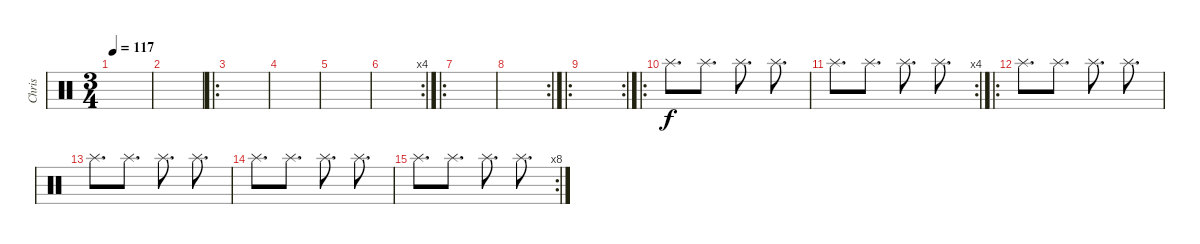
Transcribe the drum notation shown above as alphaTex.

\track ("Chris" "Chris") {instrument percussion}
\staff {score}
\articulation defaults
\ts (3 4)
\tempo 117
\clef neutral
\ks c
|
|
\ro
|
|
|
\rc 4
|
\ro
|
\rc 2
|
\ro
\rc 2
|
\ro "Splash (hit)".8{d} "Splash (hit)".8{d} "Splash (hit)".8{d} "Splash (hit)".8{d}
|
\rc 4 "Splash (hit)".8{d} "Splash (hit)".8{d} "Splash (hit)".8{d} "Splash (hit)".8{d}
|
\ro "Splash (hit)".8{d} "Splash (hit)".8{d} "Splash (hit)".8{d} "Splash (hit)".8{d}
|
"Splash (hit)".8{d} "Splash (hit)".8{d} "Splash (hit)".8{d} "Splash (hit)".8{d} |
"Splash (hit)".8{d} "Splash (hit)".8{d} "Splash (hit)".8{d} "Splash (hit)".8{d} |
\rc 8 "Splash (hit)".8{d} "Splash (hit)".8{d} "Splash (hit)".8{d} "Splash (hit)".8{d}
